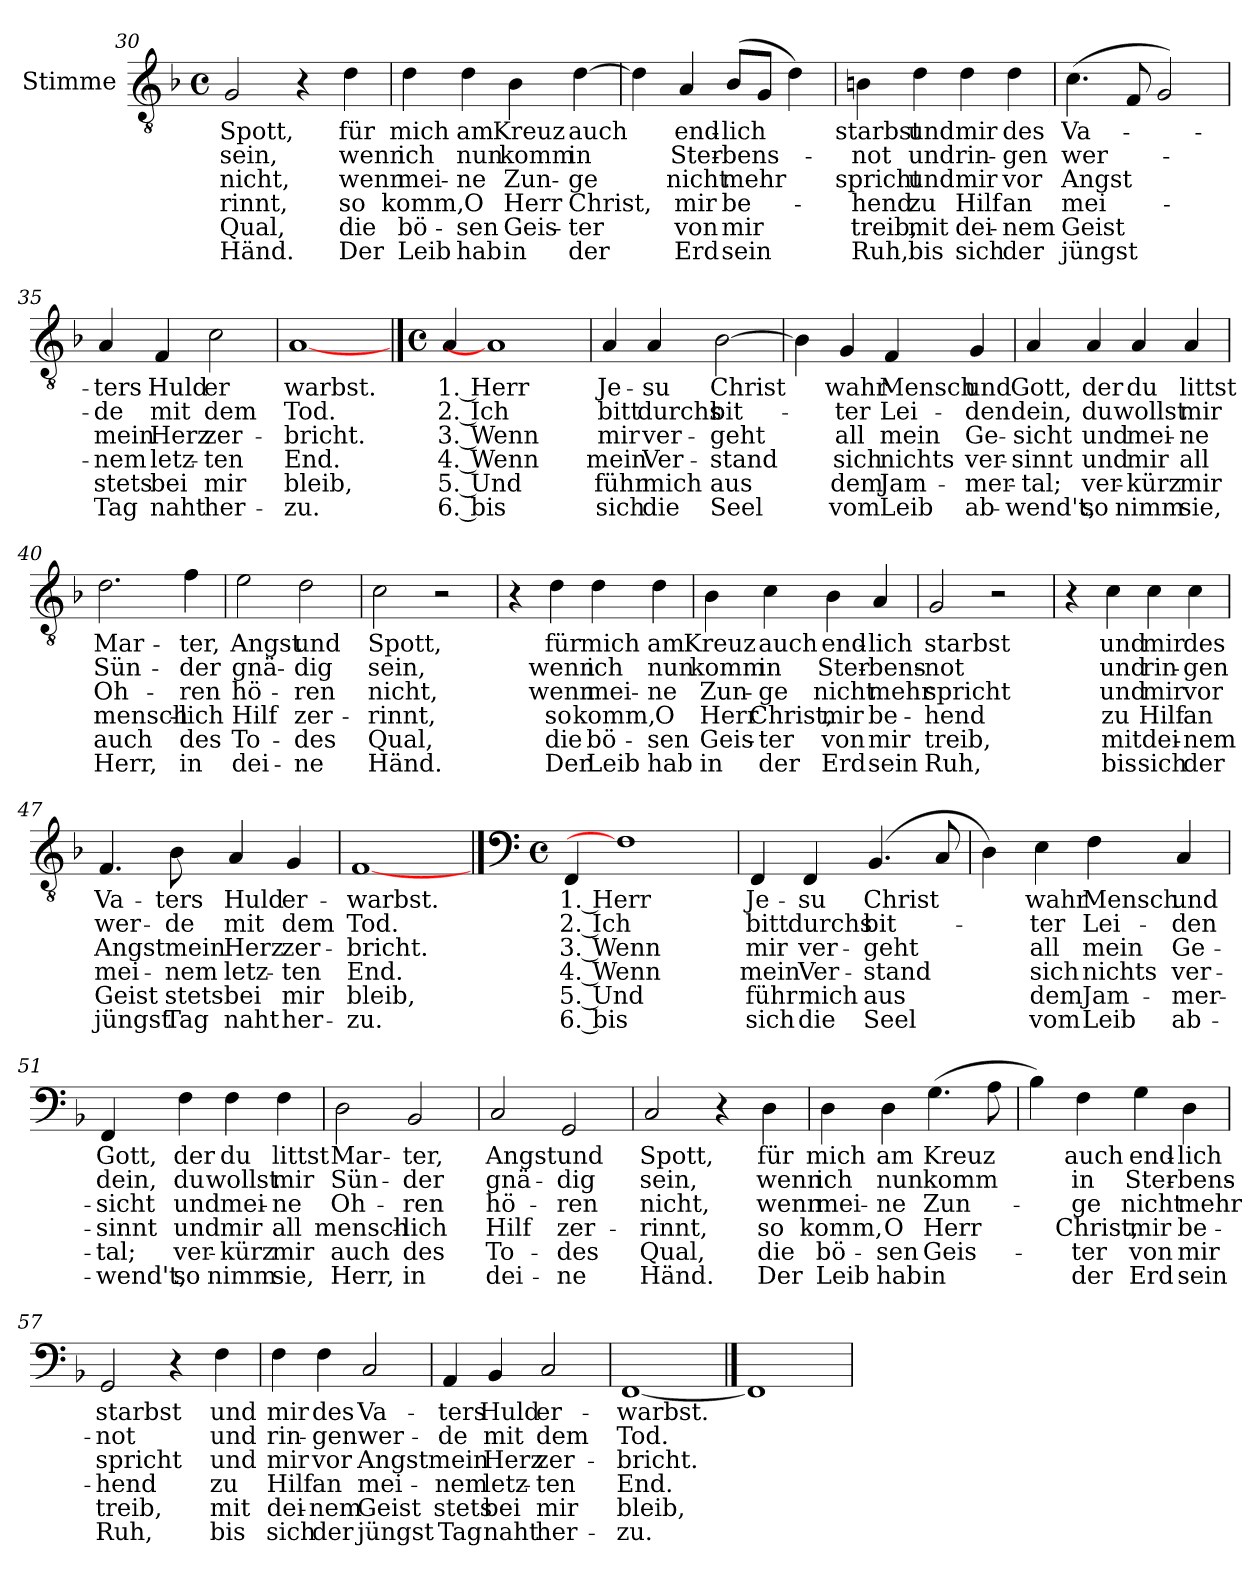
**kern	**text	**text	**text	**text	**text	**text
*part1	*part1	*part1	*part1	*part1	*part1	*part1
*staff1	*staff1	*staff1	*staff1	*staff1	*staff1	*staff1
*I"Stimme	*	*	*	*	*	*
*clefGv2	*	*	*	*	*	*
*k[b-]	*	*	*	*	*	*
*M4/4	*	*	*	*	*	*
*met(c)	*	*	*	*	*	*
=30	=30	=30	=30	=30	=30	=30
!	!LO:LY:b	!LO:LY:b	!LO:LY:b	!LO:LY:b	!LO:LY:b	!LO:LY:b
2G/	Spott,	sein,	nicht,	-rinnt,	Qual,	Händ.
4r	.	.	.	.	.	.
!	!LO:LY:b	!LO:LY:b	!LO:LY:b	!LO:LY:b	!LO:LY:b	!LO:LY:b
4d\	für	wenn	wenn	so	die	Der
=31	=31	=31	=31	=31	=31	=31
!	!LO:LY:b	!LO:LY:b	!LO:LY:b	!LO:LY:b	!LO:LY:b	!LO:LY:b
4d\	mich	ich	mei-	komm,	bö-	Leib
!	!LO:LY:b	!LO:LY:b	!LO:LY:b	!LO:LY:b	!LO:LY:b	!LO:LY:b
4d\	am	nun	-ne	O	-sen	hab
!	!LO:LY:b	!LO:LY:b	!LO:LY:b	!LO:LY:b	!LO:LY:b	!LO:LY:b
4B-\	Kreuz	komm	Zun-	Herr	Geis-	in
!	!LO:LY:b	!LO:LY:b	!LO:LY:b	!LO:LY:b	!LO:LY:b	!LO:LY:b
[4d\	auch	in	-ge	Christ,	-ter	der
=32	=32	=32	=32	=32	=32	=32
4d\]	.	.	.	.	.	.
!	!LO:LY:b	!LO:LY:b	!LO:LY:b	!LO:LY:b	!LO:LY:b	!LO:LY:b
4A/	end-	Ster-	nicht	mir	von	Erd
!	!LO:LY:b	!LO:LY:b	!LO:LY:b	!LO:LY:b	!LO:LY:b	!LO:LY:b
(8B-/L	-lich	-bens-	mehr	be-	mir	sein
8G/J	.	.	.	.	.	.
4d\)	.	.	.	.	.	.
!!LO:LB:g=z
=33	=33	=33	=33	=33	=33	=33
!	!LO:LY:b	!LO:LY:b	!LO:LY:b	!LO:LY:b	!LO:LY:b	!LO:LY:b
4Bn\	starbst	-not	spricht	-hend	treib,	Ruh,
!	!LO:LY:b	!LO:LY:b	!LO:LY:b	!LO:LY:b	!LO:LY:b	!LO:LY:b
4d\	und	und	und	zu	mit	bis
!	!LO:LY:b	!LO:LY:b	!LO:LY:b	!LO:LY:b	!LO:LY:b	!LO:LY:b
4d\	mir	rin-	mir	Hilf	dei-	sich
!	!LO:LY:b	!LO:LY:b	!LO:LY:b	!LO:LY:b	!LO:LY:b	!LO:LY:b
4d\	des	-gen	vor	an	-nem	der
=34	=34	=34	=34	=34	=34	=34
!	!LO:LY:b	!LO:LY:b	!LO:LY:b	!LO:LY:b	!LO:LY:b	!LO:LY:b
(4.c\	Va-	wer-	Angst	mei-	Geist	jüngst
8F/	.	.	.	.	.	.
2G/)	.	.	.	.	.	.
=35	=35	=35	=35	=35	=35	=35
!	!LO:LY:b	!LO:LY:b	!LO:LY:b	!LO:LY:b	!LO:LY:b	!LO:LY:b
4A/	-ters	-de	mein	-nem	stets	Tag
!	!LO:LY:b	!LO:LY:b	!LO:LY:b	!LO:LY:b	!LO:LY:b	!LO:LY:b
4F/	Huld	mit	Herz	letz-	bei	naht
!	!LO:LY:b	!LO:LY:b	!LO:LY:b	!LO:LY:b	!LO:LY:b	!LO:LY:b
2c\	er	dem	zer-	-ten	mir	her-
=36	=36	=36	=36	=36	=36	=36
!	!LO:LY:b	!LO:LY:b	!LO:LY:b	!LO:LY:b	!LO:LY:b	!LO:LY:b
[1A	-warbst.	Tod.	-bricht.	End.	bleib,	-zu.
!!LO:PB:g=z
==36X5	==36X5	==36X5	==36X5	==36X5	==36X5	==36X5
*M4/4	*	*	*	*	*	*
*met(c)	*	*	*	*	*	*
!	!LO:LY:b	!LO:LY:b	!LO:LY:b	!LO:LY:b	!LO:LY:b	!LO:LY:b
4A/	1. Herr	2. Ich	3. Wenn	4. Wenn	5. Und	6. bis
1A]	.	.	.	.	.	.
=37	=37	=37	=37	=37	=37	=37
!	!LO:LY:b	!LO:LY:b	!LO:LY:b	!LO:LY:b	!LO:LY:b	!LO:LY:b
4A/	Je-	bitt	mir	mein	führ	sich
!	!LO:LY:b	!LO:LY:b	!LO:LY:b	!LO:LY:b	!LO:LY:b	!LO:LY:b
4A/	-su	durchs	ver-	Ver-	mich	die
!	!LO:LY:b	!LO:LY:b	!LO:LY:b	!LO:LY:b	!LO:LY:b	!LO:LY:b
[2B-\	Christ	bit-	-geht	-stand	aus	Seel
=38	=38	=38	=38	=38	=38	=38
4B-\]	.	.	.	.	.	.
!	!LO:LY:b	!LO:LY:b	!LO:LY:b	!LO:LY:b	!LO:LY:b	!LO:LY:b
4G/	wahr	-ter	all	sich	dem	vom
!	!LO:LY:b	!LO:LY:b	!LO:LY:b	!LO:LY:b	!LO:LY:b	!LO:LY:b
4F/	Mensch	Lei-	mein	nichts	Jam-	Leib
!	!LO:LY:b	!LO:LY:b	!LO:LY:b	!LO:LY:b	!LO:LY:b	!LO:LY:b
4G/	und	-den	Ge-	ver-	-mer-	ab-
=39	=39	=39	=39	=39	=39	=39
!	!LO:LY:b	!LO:LY:b	!LO:LY:b	!LO:LY:b	!LO:LY:b	!LO:LY:b
4A/	Gott,	dein,	-sicht	-sinnt	-tal;	-wend't,
!	!LO:LY:b	!LO:LY:b	!LO:LY:b	!LO:LY:b	!LO:LY:b	!LO:LY:b
4A/	der	du	und	und	ver-	so
!	!LO:LY:b	!LO:LY:b	!LO:LY:b	!LO:LY:b	!LO:LY:b	!LO:LY:b
4A/	du	wollst	mei-	mir	-kürz	nimm
!	!LO:LY:b	!LO:LY:b	!LO:LY:b	!LO:LY:b	!LO:LY:b	!LO:LY:b
4A/	littst	mir	-ne	all	mir	sie,
=40	=40	=40	=40	=40	=40	=40
!	!LO:LY:b	!LO:LY:b	!LO:LY:b	!LO:LY:b	!LO:LY:b	!LO:LY:b
2.d\	Mar-	Sün-	Oh-	mensch-	auch	Herr,
!	!LO:LY:b	!LO:LY:b	!LO:LY:b	!LO:LY:b	!LO:LY:b	!LO:LY:b
4f\	-ter,	-der	-ren	-lich	des	in
!!LO:LB:g=z
=41	=41	=41	=41	=41	=41	=41
!	!LO:LY:b	!LO:LY:b	!LO:LY:b	!LO:LY:b	!LO:LY:b	!LO:LY:b
2e\	Angst	gnä-	hö-	Hilf	To-	dei-
!	!LO:LY:b	!LO:LY:b	!LO:LY:b	!LO:LY:b	!LO:LY:b	!LO:LY:b
2d\	und	-dig	-ren	zer-	-des	-ne
=42	=42	=42	=42	=42	=42	=42
!	!LO:LY:b	!LO:LY:b	!LO:LY:b	!LO:LY:b	!LO:LY:b	!LO:LY:b
2c\	Spott,	sein,	nicht,	-rinnt,	Qual,	Händ.
2r	.	.	.	.	.	.
=43	=43	=43	=43	=43	=43	=43
4r	.	.	.	.	.	.
!	!LO:LY:b	!LO:LY:b	!LO:LY:b	!LO:LY:b	!LO:LY:b	!LO:LY:b
4d\	für	wenn	wenn	so	die	Der
!	!LO:LY:b	!LO:LY:b	!LO:LY:b	!LO:LY:b	!LO:LY:b	!LO:LY:b
4d\	mich	ich	mei-	komm,	bö-	Leib
!	!LO:LY:b	!LO:LY:b	!LO:LY:b	!LO:LY:b	!LO:LY:b	!LO:LY:b
4d\	am	nun	-ne	O	-sen	hab
=44	=44	=44	=44	=44	=44	=44
!	!LO:LY:b	!LO:LY:b	!LO:LY:b	!LO:LY:b	!LO:LY:b	!LO:LY:b
4B-\	Kreuz	komm	Zun-	Herr	Geis-	in
!	!LO:LY:b	!LO:LY:b	!LO:LY:b	!LO:LY:b	!LO:LY:b	!LO:LY:b
4c\	auch	in	-ge	Christ,	-ter	der
!	!LO:LY:b	!LO:LY:b	!LO:LY:b	!LO:LY:b	!LO:LY:b	!LO:LY:b
4B-\	end-	Ster-	nicht	mir	von	Erd
!	!LO:LY:b	!LO:LY:b	!LO:LY:b	!LO:LY:b	!LO:LY:b	!LO:LY:b
4A/	-lich	-bens-	mehr	be-	mir	sein
!!LO:LB:g=z
=45	=45	=45	=45	=45	=45	=45
!	!LO:LY:b	!LO:LY:b	!LO:LY:b	!LO:LY:b	!LO:LY:b	!LO:LY:b
2G/	starbst	-not	spricht	-hend	treib,	Ruh,
2r	.	.	.	.	.	.
=46	=46	=46	=46	=46	=46	=46
4r	.	.	.	.	.	.
!	!LO:LY:b	!LO:LY:b	!LO:LY:b	!LO:LY:b	!LO:LY:b	!LO:LY:b
4c\	und	und	und	zu	mit	bis
!	!LO:LY:b	!LO:LY:b	!LO:LY:b	!LO:LY:b	!LO:LY:b	!LO:LY:b
4c\	mir	rin-	mir	Hilf	dei-	sich
!	!LO:LY:b	!LO:LY:b	!LO:LY:b	!LO:LY:b	!LO:LY:b	!LO:LY:b
4c\	des	-gen	vor	an	-nem	der
=47	=47	=47	=47	=47	=47	=47
!	!LO:LY:b	!LO:LY:b	!LO:LY:b	!LO:LY:b	!LO:LY:b	!LO:LY:b
4.F/	Va-	wer-	Angst	mei-	Geist	jüngst
!	!LO:LY:b	!LO:LY:b	!LO:LY:b	!LO:LY:b	!LO:LY:b	!LO:LY:b
8B-\	-ters	-de	mein	-nem	stets	Tag
!	!LO:LY:b	!LO:LY:b	!LO:LY:b	!LO:LY:b	!LO:LY:b	!LO:LY:b
4A/	Huld	mit	Herz	letz-	bei	naht
!	!LO:LY:b	!LO:LY:b	!LO:LY:b	!LO:LY:b	!LO:LY:b	!LO:LY:b
4G/	er-	dem	zer-	-ten	mir	her-
=48	=48	=48	=48	=48	=48	=48
!	!LO:LY:b	!LO:LY:b	!LO:LY:b	!LO:LY:b	!LO:LY:b	!LO:LY:b
[1F	-warbst.	Tod.	-bricht.	End.	bleib,	-zu.
!!LO:PB:g=z
==48X6	==48X6	==48X6	==48X6	==48X6	==48X6	==48X6
*clefF4	*	*	*	*	*	*
*M4/4	*	*	*	*	*	*
*met(c)	*	*	*	*	*	*
!	!LO:LY:b	!LO:LY:b	!LO:LY:b	!LO:LY:b	!LO:LY:b	!LO:LY:b
4FF/	1. Herr	2. Ich	3. Wenn	4. Wenn	5. Und	6. bis
1F]	.	.	.	.	.	.
=49	=49	=49	=49	=49	=49	=49
!	!LO:LY:b	!LO:LY:b	!LO:LY:b	!LO:LY:b	!LO:LY:b	!LO:LY:b
4FF/	Je-	bitt	mir	mein	führ	sich
!	!LO:LY:b	!LO:LY:b	!LO:LY:b	!LO:LY:b	!LO:LY:b	!LO:LY:b
4FF/	-su	durchs	ver-	Ver-	mich	die
!	!LO:LY:b	!LO:LY:b	!LO:LY:b	!LO:LY:b	!LO:LY:b	!LO:LY:b
(4.BB-/	Christ	bit-	-geht	-stand	aus	Seel
8C/	.	.	.	.	.	.
=50	=50	=50	=50	=50	=50	=50
4D\)	.	.	.	.	.	.
!	!LO:LY:b	!LO:LY:b	!LO:LY:b	!LO:LY:b	!LO:LY:b	!LO:LY:b
4E\	wahr	-ter	all	sich	dem	vom
!	!LO:LY:b	!LO:LY:b	!LO:LY:b	!LO:LY:b	!LO:LY:b	!LO:LY:b
4F\	Mensch	Lei-	mein	nichts	Jam-	Leib
!	!LO:LY:b	!LO:LY:b	!LO:LY:b	!LO:LY:b	!LO:LY:b	!LO:LY:b
4C/	und	-den	Ge-	ver-	-mer-	ab-
=51	=51	=51	=51	=51	=51	=51
!	!LO:LY:b	!LO:LY:b	!LO:LY:b	!LO:LY:b	!LO:LY:b	!LO:LY:b
4FF/	Gott,	dein,	-sicht	-sinnt	-tal;	-wend't,
!	!LO:LY:b	!LO:LY:b	!LO:LY:b	!LO:LY:b	!LO:LY:b	!LO:LY:b
4F\	der	du	und	und	ver-	so
!	!LO:LY:b	!LO:LY:b	!LO:LY:b	!LO:LY:b	!LO:LY:b	!LO:LY:b
4F\	du	wollst	mei-	mir	-kürz	nimm
!	!LO:LY:b	!LO:LY:b	!LO:LY:b	!LO:LY:b	!LO:LY:b	!LO:LY:b
4F\	littst	mir	-ne	all	mir	sie,
!!LO:LB:g=z
=52	=52	=52	=52	=52	=52	=52
!	!LO:LY:b	!LO:LY:b	!LO:LY:b	!LO:LY:b	!LO:LY:b	!LO:LY:b
2D\	Mar-	Sün-	Oh-	mensch-	auch	Herr,
!	!LO:LY:b	!LO:LY:b	!LO:LY:b	!LO:LY:b	!LO:LY:b	!LO:LY:b
2BB-/	-ter,	-der	-ren	-lich	des	in
=53	=53	=53	=53	=53	=53	=53
!	!LO:LY:b	!LO:LY:b	!LO:LY:b	!LO:LY:b	!LO:LY:b	!LO:LY:b
2C/	Angst	gnä-	hö-	Hilf	To-	dei-
!	!LO:LY:b	!LO:LY:b	!LO:LY:b	!LO:LY:b	!LO:LY:b	!LO:LY:b
2GG/	und	-dig	-ren	zer-	-des	-ne
=54	=54	=54	=54	=54	=54	=54
!	!LO:LY:b	!LO:LY:b	!LO:LY:b	!LO:LY:b	!LO:LY:b	!LO:LY:b
2C/	Spott,	sein,	nicht,	-rinnt,	Qual,	Händ.
4r	.	.	.	.	.	.
!	!LO:LY:b	!LO:LY:b	!LO:LY:b	!LO:LY:b	!LO:LY:b	!LO:LY:b
4D\	für	wenn	wenn	so	die	Der
=55	=55	=55	=55	=55	=55	=55
!	!LO:LY:b	!LO:LY:b	!LO:LY:b	!LO:LY:b	!LO:LY:b	!LO:LY:b
4D\	mich	ich	mei-	komm,	bö-	Leib
!	!LO:LY:b	!LO:LY:b	!LO:LY:b	!LO:LY:b	!LO:LY:b	!LO:LY:b
4D\	am	nun	-ne	O	-sen	hab
!	!LO:LY:b	!LO:LY:b	!LO:LY:b	!LO:LY:b	!LO:LY:b	!LO:LY:b
(4.G\	-Kreuz	komm	Zun-	Herr	Geis-	in
8A\	.	.	.	.	.	.
=56	=56	=56	=56	=56	=56	=56
4B-\)	.	.	.	.	.	.
!	!LO:LY:b	!LO:LY:b	!LO:LY:b	!LO:LY:b	!LO:LY:b	!LO:LY:b
4F\	auch	in	-ge	Christ,	-ter	der
!	!LO:LY:b	!LO:LY:b	!LO:LY:b	!LO:LY:b	!LO:LY:b	!LO:LY:b
4G\	end-	Ster-	nicht	mir	von	Erd
!	!LO:LY:b	!LO:LY:b	!LO:LY:b	!LO:LY:b	!LO:LY:b	!LO:LY:b
4D\	-lich	-bens-	mehr	be-	mir	sein
!!LO:LB:g=z
=57	=57	=57	=57	=57	=57	=57
!	!LO:LY:b	!LO:LY:b	!LO:LY:b	!LO:LY:b	!LO:LY:b	!LO:LY:b
2GG/	starbst	-not	spricht	-hend	treib,	Ruh,
4r	.	.	.	.	.	.
!	!LO:LY:b	!LO:LY:b	!LO:LY:b	!LO:LY:b	!LO:LY:b	!LO:LY:b
4F\	und	und	und	zu	mit	bis
=58	=58	=58	=58	=58	=58	=58
!	!LO:LY:b	!LO:LY:b	!LO:LY:b	!LO:LY:b	!LO:LY:b	!LO:LY:b
4F\	mir	rin-	mir	Hilf	dei-	sich
!	!LO:LY:b	!LO:LY:b	!LO:LY:b	!LO:LY:b	!LO:LY:b	!LO:LY:b
4F\	des	-gen	vor	an	-nem	der
!	!LO:LY:b	!LO:LY:b	!LO:LY:b	!LO:LY:b	!LO:LY:b	!LO:LY:b
2C/	Va-	wer-	Angst	mei-	Geist	jüngst
=59	=59	=59	=59	=59	=59	=59
!	!LO:LY:b	!LO:LY:b	!LO:LY:b	!LO:LY:b	!LO:LY:b	!LO:LY:b
4AA/	-ters	-de	mein	-nem	stets	Tag
!	!LO:LY:b	!LO:LY:b	!LO:LY:b	!LO:LY:b	!LO:LY:b	!LO:LY:b
4BB-/	Huld	mit	Herz	letz-	bei	naht
!	!LO:LY:b	!LO:LY:b	!LO:LY:b	!LO:LY:b	!LO:LY:b	!LO:LY:b
2C/	er-	dem	zer-	-ten	mir	her-
=60	=60	=60	=60	=60	=60	=60
!	!LO:LY:b	!LO:LY:b	!LO:LY:b	!LO:LY:b	!LO:LY:b	!LO:LY:b
[1FF	-warbst.	Tod.	-bricht.	End.	bleib,	-zu.
==61	==61	==61	==61	==61	==61	==61
1FF]	.	.	.	.	.	.
=	=	=	=	=	=	=
*-	*-	*-	*-	*-	*-	*-
